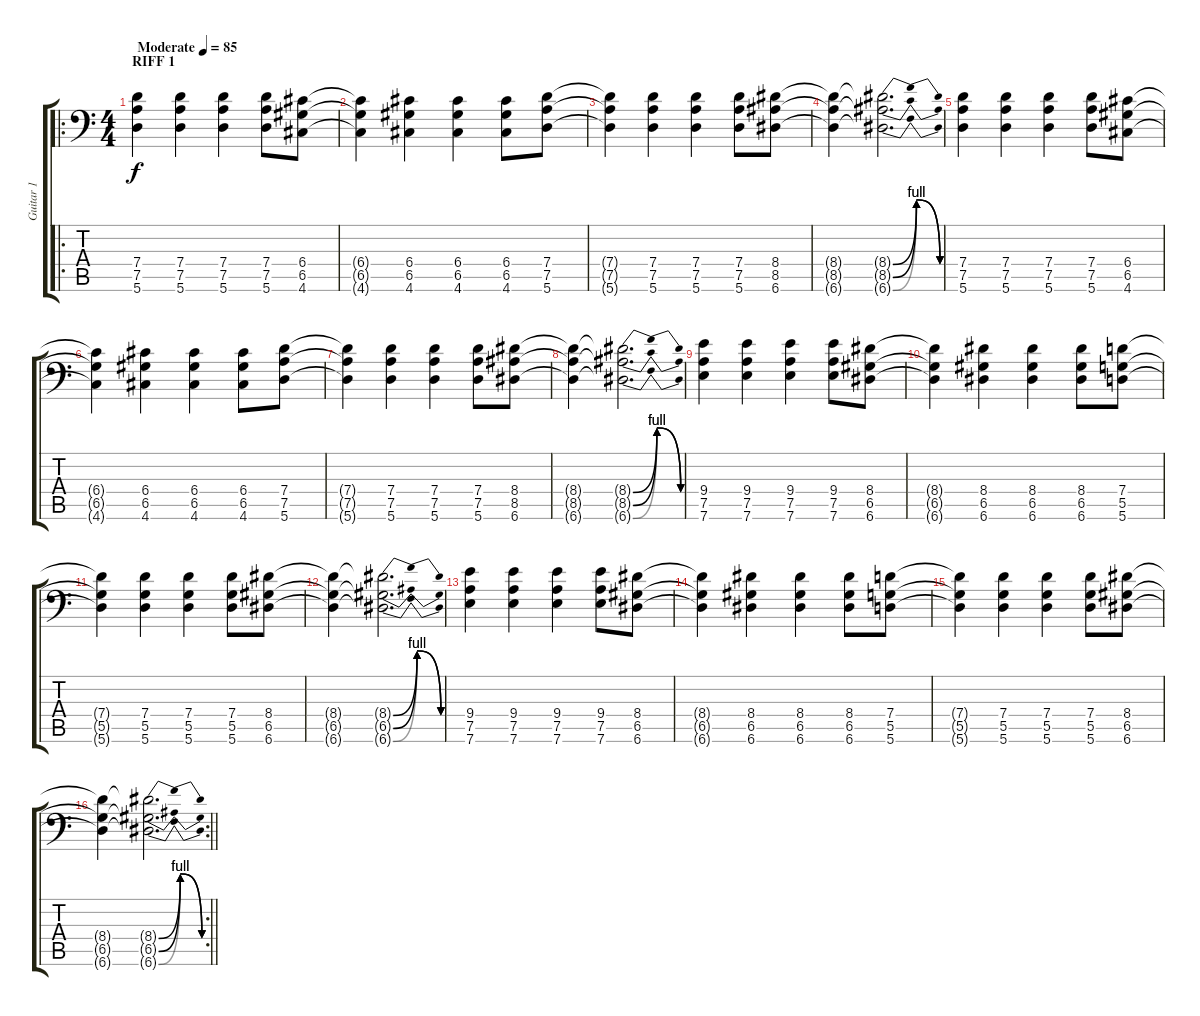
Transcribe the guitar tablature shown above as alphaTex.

\track ("Guitar 1" "Guitar 1") {instrument distortionguitar}
\staff {score tabs}
\tuning (A3 E3 C3 G2 D2 A1) {hide}
\ro
\ts (4 4)
\section ("" "RIFF 1")
\tempo (85 "Moderate")
\clef f4
\ks c
(7.4 7.5 5.6).4{dy f instrument distortionguitar} (7.4 7.5 5.6).4 (7.4 7.5 5.6).4 (7.4 7.5 5.6).8 (6.4 6.5 4.6).8 |
(6.4{t} 6.5{t} 4.6{t}).4 (6.4 6.5 4.6).4 (6.4 6.5 4.6).4 (6.4 6.5 4.6).8 (7.4 7.5 5.6).8 |
(7.4{t} 7.5{t} 5.6{t}).4 (7.4 7.5 5.6).4 (7.4 7.5 5.6).4 (7.4 7.5 5.6).8 (8.4 8.5 6.6).8 |
(8.4{t} 8.5{t} 6.6{t}).4 (8.4{be (bendrelease 0 0 20 4 30 4 60 0) t} 8.5{be (bendrelease 0 0 20 4 30 4 60 0) t} 6.6{be (bendrelease 0 0 20 4 30 4 60 0) t}).2{d} |
(7.4 7.5 5.6).4 (7.4 7.5 5.6).4 (7.4 7.5 5.6).4 (7.4 7.5 5.6).8 (6.4 6.5 4.6).8 |
(6.4{t} 6.5{t} 4.6{t}).4 (6.4 6.5 4.6).4 (6.4 6.5 4.6).4 (6.4 6.5 4.6).8 (7.4 7.5 5.6).8 |
(7.4{t} 7.5{t} 5.6{t}).4 (7.4 7.5 5.6).4 (7.4 7.5 5.6).4 (7.4 7.5 5.6).8 (8.4 8.5 6.6).8 |
(8.4{t} 8.5{t} 6.6{t}).4 (8.4{be (bendrelease 0 0 20 4 30 4 60 0) t} 8.5{be (bendrelease 0 0 20 4 30 4 60 0) t} 6.6{be (bendrelease 0 0 20 4 30 4 60 0) t}).2{d} |
(9.4 7.5 7.6).4 (9.4 7.5 7.6).4 (9.4 7.5 7.6).4 (9.4 7.5 7.6).8 (8.4 6.5 6.6).8 |
(8.4{t} 6.5{t} 6.6{t}).4 (8.4 6.5 6.6).4 (8.4 6.5 6.6).4 (8.4 6.5 6.6).8 (7.4 5.5 5.6).8 |
(7.4{t} 5.5{t} 5.6{t}).4 (7.4 5.5 5.6).4 (7.4 5.5 5.6).4 (7.4 5.5 5.6).8 (8.4 6.5 6.6).8 |
(8.4{t} 6.5{t} 6.6{t}).4 (8.4{be (bendrelease 0 0 20 4 30 4 60 0) t} 6.5{be (bendrelease 0 0 20 4 30 4 60 0) t} 6.6{be (bendrelease 0 0 20 4 30 4 60 0) t}).2{d} |
(9.4 7.5 7.6).4 (9.4 7.5 7.6).4 (9.4 7.5 7.6).4 (9.4 7.5 7.6).8 (8.4 6.5 6.6).8 |
(8.4{t} 6.5{t} 6.6{t}).4 (8.4 6.5 6.6).4 (8.4 6.5 6.6).4 (8.4 6.5 6.6).8 (7.4 5.5 5.6).8 |
(7.4{t} 5.5{t} 5.6{t}).4 (7.4 5.5 5.6).4 (7.4 5.5 5.6).4 (7.4 5.5 5.6).8 (8.4 6.5 6.6).8 |
\rc 2
\barLineRight lightlight
(8.4{t} 6.5{t} 6.6{t}).4 (8.4{be (bendrelease 0 0 20 4 30 4 60 0) t} 6.5{be (bendrelease 0 0 20 4 30 4 60 0) t} 6.6{be (bendrelease 0 0 20 4 30 4 60 0) t}).2{d}
